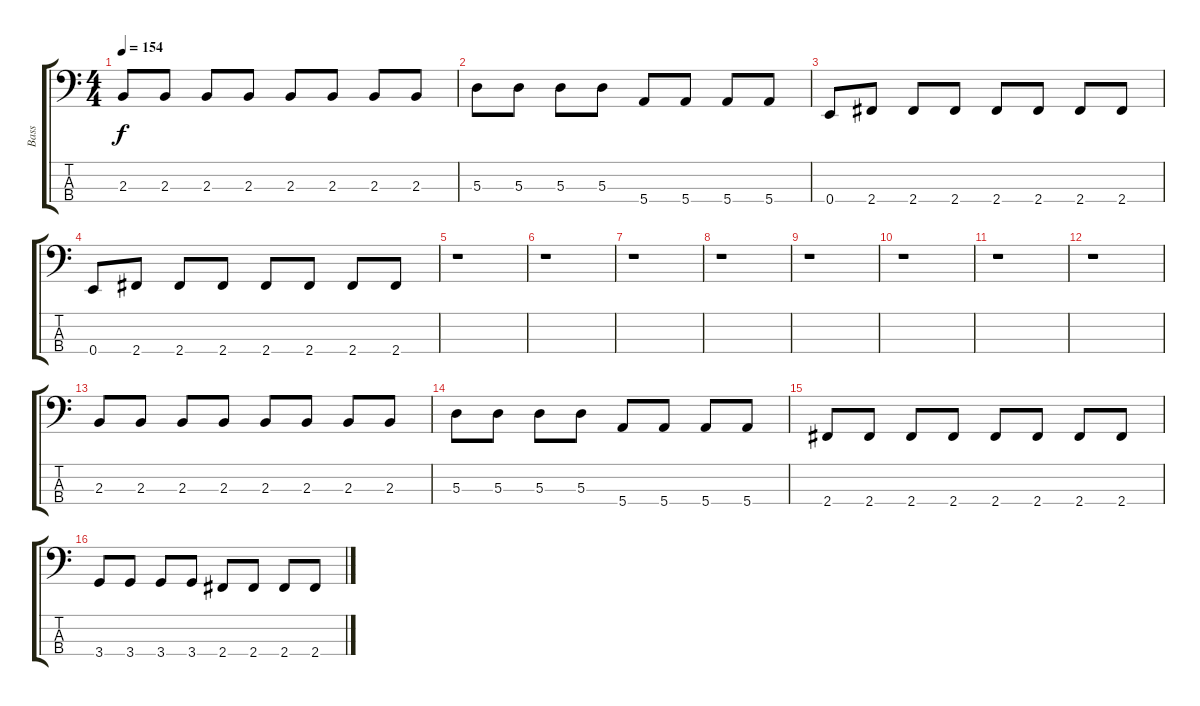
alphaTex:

\track ("Bass" "Bass") {instrument electricbassfinger}
\staff {score tabs}
\tuning (G2 D2 A1 E1) {hide}
\ts (4 4)
\tempo 154
\clef f4
\ks c
2.3.8{dy f} 2.3.8 2.3.8 2.3.8 2.3.8 2.3.8 2.3.8 2.3.8 |
5.3.8 5.3.8 5.3.8 5.3.8 5.4.8 5.4.8 5.4.8 5.4.8 |
0.4.8 2.4.8 2.4.8 2.4.8 2.4.8 2.4.8 2.4.8 2.4.8 |
0.4.8 2.4.8 2.4.8 2.4.8 2.4.8 2.4.8 2.4.8 2.4.8 |
r.1 |
r.1 |
r.1 |
r.1 |
r.1 |
r.1 |
r.1 |
r.1 |
2.3.8 2.3.8 2.3.8 2.3.8 2.3.8 2.3.8 2.3.8 2.3.8 |
5.3.8 5.3.8 5.3.8 5.3.8 5.4.8 5.4.8 5.4.8 5.4.8 |
2.4.8 2.4.8 2.4.8 2.4.8 2.4.8 2.4.8 2.4.8 2.4.8 |
3.4.8 3.4.8 3.4.8 3.4.8 2.4.8 2.4.8 2.4.8 2.4.8
